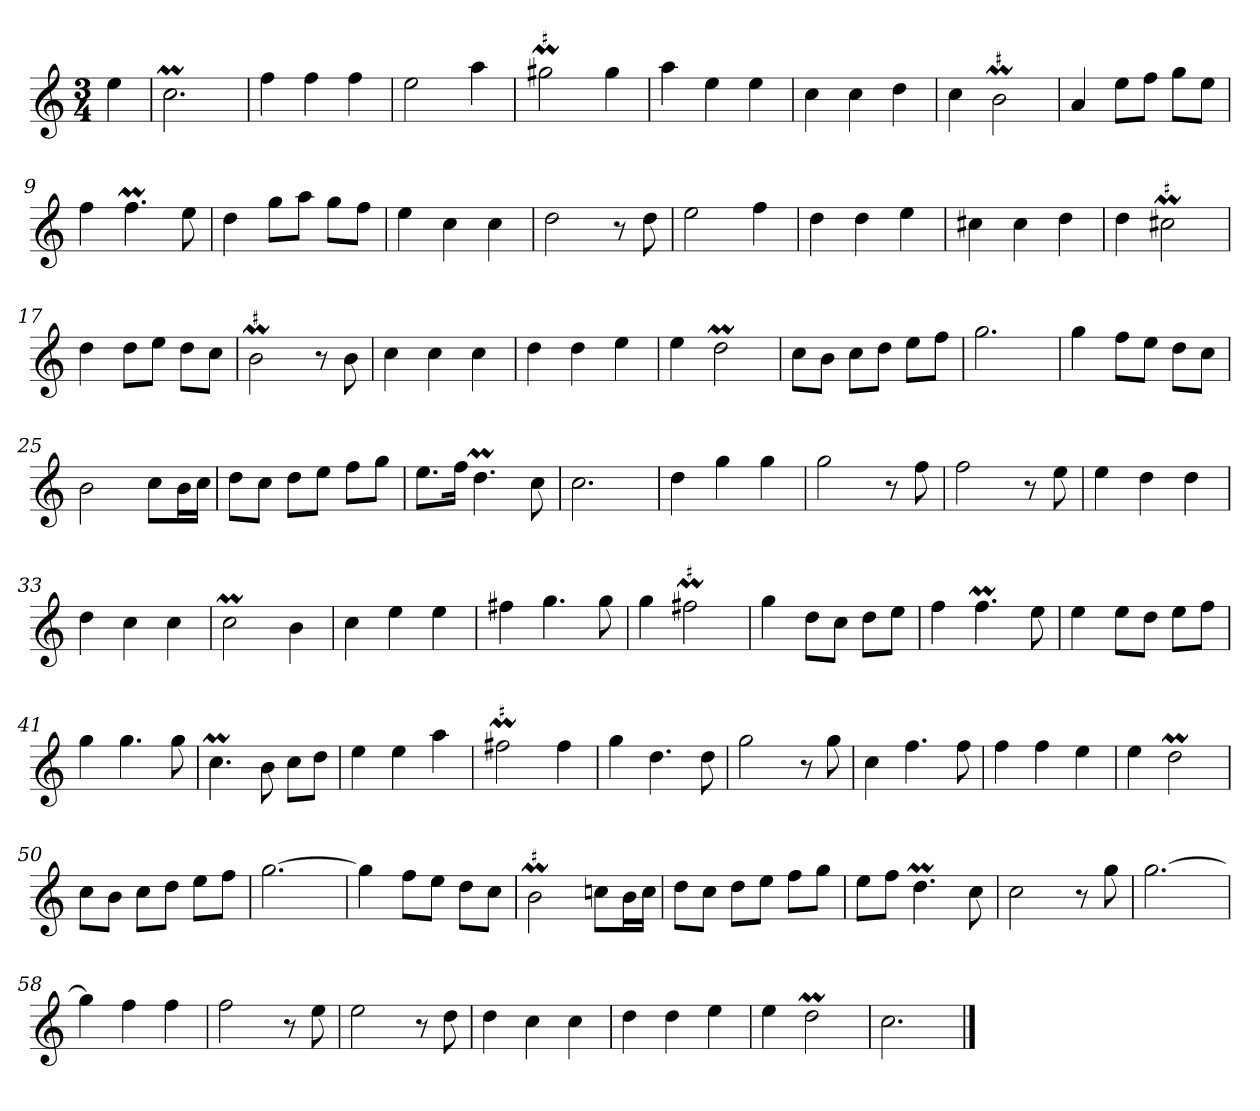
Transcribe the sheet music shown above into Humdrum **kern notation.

**kern
*part1
*staff1
*clefG2
*k[]
*C:
*M3/4
*MM120
=
4ee
=1
2.ccM
=2
4ff
4ff
4ff
=3
2ee
4aa
=4
!LO:MOR:acc=#
2gg#XM
4gg#
=5
4aa
4ee
4ee
=6
4cc
4cc
4dd
=7
4cc
!LO:MOR:acc=#
2bM
=8
4a
8ee\L
8ff\J
8gg\L
8ee\J
=9
4ff
4.ffM
8ee
=10
4dd
8gg\L
8aa\J
8gg\L
8ff\J
=11
4ee
4cc
4cc
=12
2dd
8r
8dd
=13
2ee
4ff
=14
4dd
4dd
4ee
=15
4cc#X
4cc#
4dd
=16
4dd
!LO:MOR:acc=#
2cc#XM
=17
4dd
8dd\L
8ee\J
8dd\L
8cc\J
=18
!LO:MOR:acc=#
2bM
8r
8b
=19
4cc
4cc
4cc
=20
4dd
4dd
4ee
=21
4ee
2ddM
=22
8cc\L
8b\J
8cc\L
8dd\J
8ee\L
8ff\J
=23
2.gg
=24
4gg
8ff\L
8ee\J
8dd\L
8cc\J
=25
2b
8cc\L
16b\L
16cc\JJ
=26
8dd\L
8cc\J
8dd\L
8ee\J
8ff\L
8gg\J
=27
8.ee\L
16ff\Jk
4.ddM
8cc
=28
2.cc
=29
4dd
4gg
4gg
=30
2gg
8r
8ff
=31
2ff
8r
8ee
=32
4ee
4dd
4dd
=33
4dd
4cc
4cc
=34
2ccM
4b
=35
4cc
4ee
4ee
=36
4ff#X
4.gg
8gg
=37
4gg
!LO:MOR:acc=#
2ff#XM
=38
4gg
8dd\L
8cc\J
8dd\L
8ee\J
=39
4ff
4.ffM
8ee
=40
4ee
8ee\L
8dd\J
8ee\L
8ff\J
=41
4gg
4.gg
8gg
=42
4.ccM
8b
8cc\L
8dd\J
=43
4ee
4ee
4aa
=44
!LO:MOR:acc=#
2ff#XM
4ff#
=45
4gg
4.dd
8dd
=46
2gg
8r
8gg
=47
4cc
4.ff
8ff
=48
4ff
4ff
4ee
=49
4ee
2ddM
=50
8cc\L
8b\J
8cc\L
8dd\J
8ee\L
8ff\J
=51
[2.gg
=52
4gg]
8ff\L
8ee\J
8dd\L
8cc\J
=53
!LO:MOR:acc=#
2bM
8ccn\L
16b\L
16cc\JJ
=54
8dd\L
8cc\J
8dd\L
8ee\J
8ff\L
8gg\J
=55
8ee\L
8ff\J
4.ddM
8cc
=56
2cc
8r
8gg
=57
[2.gg
=58
4gg]
4ff
4ff
=59
2ff
8r
8ee
=60
2ee
8r
8dd
=61
4dd
4cc
4cc
=62
4dd
4dd
4ee
=63
4ee
2ddM
=64
2.cc
==
*-
